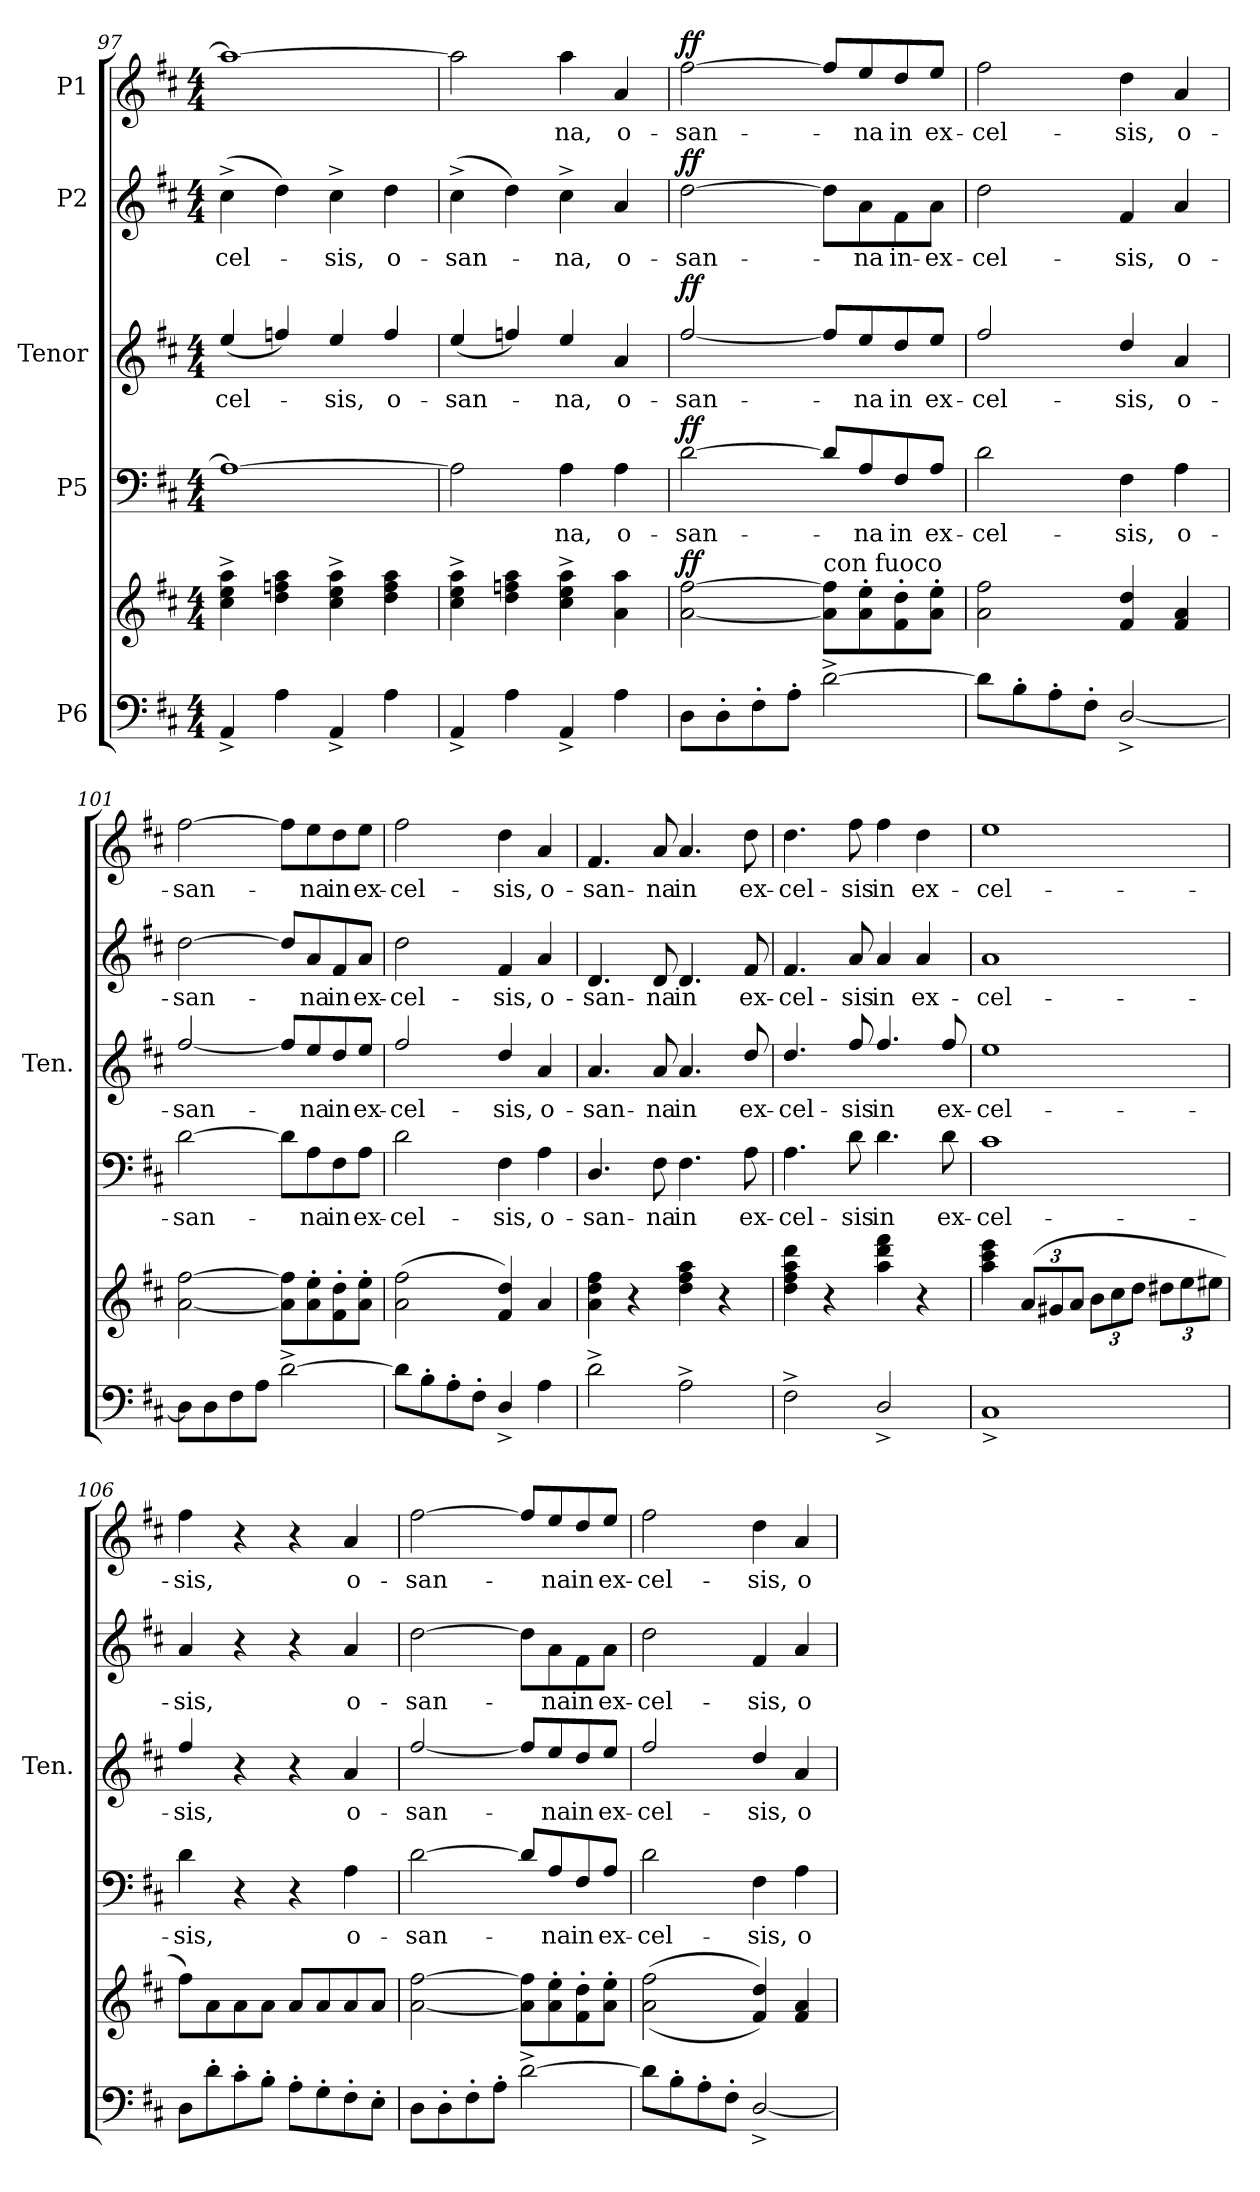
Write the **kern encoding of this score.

**kern	**kern	**dynam	**kern	**text	**dynam	**kern	**text	**dynam	**kern	**text	**dynam	**kern	**text	**dynam
*part5	*part5	*part5	*part4	*part4	*part4	*part3	*part3	*part3	*part2	*part2	*part2	*part1	*part1	*part1
*staff6	*staff5	*staff5/6	*staff4	*staff4	*staff4	*staff3	*staff3	*staff3	*staff2	*staff2	*staff2	*staff1	*staff1	*staff1
*I"P6	*	*	*I"P5	*	*	*I"Tenor	*	*	*I"P2	*	*	*I"P1	*	*
*	*	*	*	*	*	*I'Ten.	*	*	*	*	*	*	*	*
*clefF4	*clefG2	*	*clefF4	*	*	*clefG2	*	*	*clefG2	*	*	*clefG2	*	*
*	*	*	*	*	*	*ITrd7c12	*	*	*	*	*	*	*	*
*k[f#c#]	*k[f#c#]	*	*k[f#c#]	*	*	*k[f#c#]	*	*	*k[f#c#]	*	*	*k[f#c#]	*	*
*D:	*D:	*	*D:	*	*	*D:	*	*	*D:	*	*	*D:	*	*
*M4/4	*M4/4	*	*M4/4	*	*	*M4/4	*	*	*M4/4	*	*	*M4/4	*	*
=97	=97	=97	=97	=97	=97	=97	=97	=97	=97	=97	=97	=97	=97	=97
!	!	!	!	!	!	!	!LO:LY:b	!	!	!LO:LY:b	!	!	!	!
4AA^/	4cc#\^ 4ee\^ 4aa\^	.	1A_	.	.	(>4e/	-cel-	.	(>4cc#^\	-cel-	.	1aa_	.	.
4A\	4dd\ 4ffn\ 4aa\	.	.	.	.	4fn/)	.	.	4dd\)	.	.	.	.	.
!	!	!	!	!	!	!	!LO:LY:b	!	!	!LO:LY:b	!	!	!	!
4AA^/	4cc#\^ 4ee\^ 4aa\^	.	.	.	.	4e/	-sis,	.	4cc#^\	-sis,	.	.	.	.
!	!	!	!	!	!	!	!LO:LY:b	!	!	!LO:LY:b	!	!	!	!
4A\	4dd\ 4ff\ 4aa\	.	.	.	.	4f/	o-	.	4dd\	o-	.	.	.	.
=98	=98	=98	=98	=98	=98	=98	=98	=98	=98	=98	=98	=98	=98	=98
!	!	!	!	!	!	!	!LO:LY:b	!	!	!LO:LY:b	!	!	!	!
4AA^/	4cc#\^ 4ee\^ 4aa\^	.	2A\]	.	.	(>4e/	-san-	.	(>4cc#^\	-san-	.	2aa\]	.	.
4A\	4dd\ 4ffn\ 4aa\	.	.	.	.	4fn/)	.	.	4dd\)	.	.	.	.	.
!	!	!	!	!LO:LY:b	!	!	!LO:LY:b	!	!	!LO:LY:b	!	!	!LO:LY:b	!
4AA^/	4cc#\^ 4ee\^ 4aa\^	.	4A\	-na,	.	4e/	-na,	.	4cc#^\	-na,	.	4aa\	-na,	.
!	!	!	!	!LO:LY:b	!	!	!LO:LY:b	!	!	!LO:LY:b	!	!	!LO:LY:b	!
4A\	4a\ 4aa\	.	4A\	o-	.	4A/	o-	.	4a/	o-	.	4a/	o-	.
=99	=99	=99	=99	=99	=99	=99	=99	=99	=99	=99	=99	=99	=99	=99
!	!	!LO:DY:a	!	!LO:LY:b	!LO:DY:a	!	!LO:LY:b	!LO:DY:a	!	!LO:LY:b	!LO:DY:a	!	!LO:LY:b	!LO:DY:a
8D\L	[2a\ [2ff#\	ff	[2d\	-san-	ff	[2f#/	-san-	ff	[2dd\	-san-	ff	[2ff#\	-san-	ff
8D'\	.	.	.	.	.	.	.	.	.	.	.	.	.	.
8F#'\	.	.	.	.	.	.	.	.	.	.	.	.	.	.
8A'\J	.	.	.	.	.	.	.	.	.	.	.	.	.	.
!	!LO:TX:a:t=con fuoco	!	!	!	!	!	!	!	!	!	!	!	!	!
[2d^\	8a\] 8ff#\]L	.	8d/L]	.	.	8f#/L]	.	.	8dd\L]	.	.	8ff#/L]	.	.
!	!	!	!	!LO:LY:b	!	!	!LO:LY:b	!	!	!LO:LY:b	!	!	!LO:LY:b	!
.	8a\' 8ee\'	.	8A/	-na	.	8e/	-na	.	8a\	-na	.	8ee/	-na	.
!	!	!	!	!LO:LY:b	!	!	!LO:LY:b	!	!	!LO:LY:b	!	!	!LO:LY:b	!
.	8f#\' 8dd\'	.	8F#/	in	.	8d/	in	.	8f#\	in-	.	8dd/	in	.
!	!	!	!	!LO:LY:b	!	!	!LO:LY:b	!	!	!LO:LY:b	!	!	!LO:LY:b	!
.	8a\' 8ee\'J	.	8A/J	ex-	.	8e/J	ex-	.	8a\J	-ex-	.	8ee/J	ex-	.
=100	=100	=100	=100	=100	=100	=100	=100	=100	=100	=100	=100	=100	=100	=100
!	!	!	!	!LO:LY:b	!	!	!LO:LY:b	!	!	!LO:LY:b	!	!	!LO:LY:b	!
8d\L]	2a\ 2ff#\	.	2d\	-cel-	.	2f#/	-cel-	.	2dd\	-cel-	.	2ff#\	-cel-	.
8B'\	.	.	.	.	.	.	.	.	.	.	.	.	.	.
8A'\	.	.	.	.	.	.	.	.	.	.	.	.	.	.
8F#'\J	.	.	.	.	.	.	.	.	.	.	.	.	.	.
!	!	!	!	!LO:LY:b	!	!	!LO:LY:b	!	!	!LO:LY:b	!	!	!LO:LY:b	!
[2D^/	4f#/ 4dd/	.	4F#\	-sis,	.	4d/	-sis,	.	4f#/	-sis,	.	4dd\	-sis,	.
!	!	!	!	!LO:LY:b	!	!	!LO:LY:b	!	!	!LO:LY:b	!	!	!LO:LY:b	!
.	4f#/ 4a/	.	4A\	o-	.	4A/	o-	.	4a/	o-	.	4a/	o-	.
=101	=101	=101	=101	=101	=101	=101	=101	=101	=101	=101	=101	=101	=101	=101
!	!	!	!	!LO:LY:b	!	!	!LO:LY:b	!	!	!LO:LY:b	!	!	!LO:LY:b	!
8D\L]	[2a\ [2ff#\	.	[2d\	-san-	.	[2f#/	-san-	.	[2dd\	-san-	.	[2ff#\	-san-	.
8D\	.	.	.	.	.	.	.	.	.	.	.	.	.	.
8F#\	.	.	.	.	.	.	.	.	.	.	.	.	.	.
8A\J	.	.	.	.	.	.	.	.	.	.	.	.	.	.
[2d^\	8a\] 8ff#\]L	.	8d\L]	.	.	8f#/L]	.	.	8dd/L]	.	.	8ff#\L]	.	.
!	!	!	!	!LO:LY:b	!	!	!LO:LY:b	!	!	!LO:LY:b	!	!	!LO:LY:b	!
.	8a\' 8ee\'	.	8A\	-na	.	8e/	-na	.	8a/	-na	.	8ee\	-na	.
!	!	!	!	!LO:LY:b	!	!	!LO:LY:b	!	!	!LO:LY:b	!	!	!LO:LY:b	!
.	8f#\' 8dd\'	.	8F#\	in	.	8d/	in	.	8f#/	in	.	8dd\	in	.
!	!	!	!	!LO:LY:b	!	!	!LO:LY:b	!	!	!LO:LY:b	!	!	!LO:LY:b	!
.	8a\' 8ee\'J	.	8A\J	ex-	.	8e/J	ex-	.	8a/J	ex-	.	8ee\J	ex-	.
=102	=102	=102	=102	=102	=102	=102	=102	=102	=102	=102	=102	=102	=102	=102
!	!	!	!	!LO:LY:b	!	!	!LO:LY:b	!	!	!LO:LY:b	!	!	!LO:LY:b	!
8d\L]	(>2a\ 2ff#\	.	2d\	-cel-	.	2f#/	-cel-	.	2dd\	-cel-	.	2ff#\	-cel-	.
8B'\	.	.	.	.	.	.	.	.	.	.	.	.	.	.
8A'\	.	.	.	.	.	.	.	.	.	.	.	.	.	.
8F#'\J	.	.	.	.	.	.	.	.	.	.	.	.	.	.
!	!	!	!	!LO:LY:b	!	!	!LO:LY:b	!	!	!LO:LY:b	!	!	!LO:LY:b	!
4D^/	4f#/ 4dd/)	.	4F#\	-sis,	.	4d/	-sis,	.	4f#/	-sis,	.	4dd\	-sis,	.
!	!	!	!	!LO:LY:b	!	!	!LO:LY:b	!	!	!LO:LY:b	!	!	!LO:LY:b	!
4A\	4a/	.	4A\	o-	.	4A/	o-	.	4a/	o-	.	4a/	o-	.
=103	=103	=103	=103	=103	=103	=103	=103	=103	=103	=103	=103	=103	=103	=103
!	!	!	!	!LO:LY:b	!	!	!LO:LY:b	!	!	!LO:LY:b	!	!	!LO:LY:b	!
2d^\	4a\ 4dd\ 4ff#\	.	4.D/	-san-	.	4.A/	-san-	.	4.d/	-san-	.	4.f#/	-san-	.
.	4r	.	.	.	.	.	.	.	.	.	.	.	.	.
!	!	!	!	!LO:LY:b	!	!	!LO:LY:b	!	!	!LO:LY:b	!	!	!LO:LY:b	!
.	.	.	8F#\	-na	.	8A/	-na	.	8d/	-na	.	8a/	-na	.
!	!	!	!	!LO:LY:b	!	!	!LO:LY:b	!	!	!LO:LY:b	!	!	!LO:LY:b	!
2A^\	4dd\ 4ff#\ 4aa\	.	4.F#\	in	.	4.A/	in	.	4.d/	in	.	4.a/	in	.
.	4r	.	.	.	.	.	.	.	.	.	.	.	.	.
!	!	!	!	!LO:LY:b	!	!	!LO:LY:b	!	!	!LO:LY:b	!	!	!LO:LY:b	!
.	.	.	8A\	ex-	.	8d/	ex-	.	8f#/	ex-	.	8dd\	ex-	.
=104	=104	=104	=104	=104	=104	=104	=104	=104	=104	=104	=104	=104	=104	=104
!	!	!	!	!LO:LY:b	!	!	!LO:LY:b	!	!	!LO:LY:b	!	!	!LO:LY:b	!
2F#^\	4dd\ 4ff#\ 4aa\ 4ddd\	.	4.A\	-cel-	.	4.d/	-cel-	.	4.f#/	-cel-	.	4.dd\	-cel-	.
.	4r	.	.	.	.	.	.	.	.	.	.	.	.	.
!	!	!	!	!LO:LY:b	!	!	!LO:LY:b	!	!	!LO:LY:b	!	!	!LO:LY:b	!
.	.	.	8d\	-sis	.	8f#/	-sis	.	8a/	-sis	.	8ff#\	-sis	.
!	!	!	!	!LO:LY:b	!	!	!LO:LY:b	!	!	!LO:LY:b	!	!	!LO:LY:b	!
2D^/	4aa\ 4ddd\ 4fff#\	.	4.d\	in	.	4.f#/	in	.	4a/	in	.	4ff#\	in	.
!	!	!	!	!	!	!	!	!	!	!LO:LY:b	!	!	!LO:LY:b	!
.	4r	.	.	.	.	.	.	.	4a/	ex-	.	4dd\	ex-	.
!	!	!	!	!LO:LY:b	!	!	!LO:LY:b	!	!	!	!	!	!	!
.	.	.	8d\	ex-	.	8f#/	ex-	.	.	.	.	.	.	.
=105	=105	=105	=105	=105	=105	=105	=105	=105	=105	=105	=105	=105	=105	=105
!	!	!	!	!LO:LY:b	!	!	!LO:LY:b	!	!	!LO:LY:b	!	!	!LO:LY:b	!
1C#^	4aa\ 4ccc#\ 4eee\	.	1c#	-cel-	.	1e	-cel-	.	1a	-cel-	.	1ee	-cel-	.
*	*Xbrackettup	*	*	*	*	*	*	*	*	*	*	*	*	*
.	(>12a/L	.	.	.	.	.	.	.	.	.	.	.	.	.
.	12g#X/	.	.	.	.	.	.	.	.	.	.	.	.	.
.	12a/J	.	.	.	.	.	.	.	.	.	.	.	.	.
.	12b\L	.	.	.	.	.	.	.	.	.	.	.	.	.
.	12cc#\	.	.	.	.	.	.	.	.	.	.	.	.	.
.	12dd\J	.	.	.	.	.	.	.	.	.	.	.	.	.
.	12dd#X\L	.	.	.	.	.	.	.	.	.	.	.	.	.
.	12ee\	.	.	.	.	.	.	.	.	.	.	.	.	.
.	12ee#X\J	.	.	.	.	.	.	.	.	.	.	.	.	.
=106	=106	=106	=106	=106	=106	=106	=106	=106	=106	=106	=106	=106	=106	=106
!	!	!	!	!LO:LY:b	!	!	!LO:LY:b	!	!	!LO:LY:b	!	!	!LO:LY:b	!
8D\L	8ff#\L)	.	4d\	-sis,	.	4f#/	-sis,	.	4a/	-sis,	.	4ff#\	-sis,	.
8d'\	8a\	.	.	.	.	.	.	.	.	.	.	.	.	.
8c#'\	8a\	.	4r	.	.	4r	.	.	4r	.	.	4r	.	.
8B'\J	8a\J	.	.	.	.	.	.	.	.	.	.	.	.	.
8A'\L	8a/L	.	4r	.	.	4r	.	.	4r	.	.	4r	.	.
8G'\	8a/	.	.	.	.	.	.	.	.	.	.	.	.	.
!	!	!	!	!LO:LY:b	!	!	!LO:LY:b	!	!	!LO:LY:b	!	!	!LO:LY:b	!
8F#'\	8a/	.	4A\	o-	.	4A/	o-	.	4a/	o-	.	4a/	o-	.
8E'\J	8a/J	.	.	.	.	.	.	.	.	.	.	.	.	.
=107	=107	=107	=107	=107	=107	=107	=107	=107	=107	=107	=107	=107	=107	=107
!	!	!	!	!LO:LY:b	!	!	!LO:LY:b	!	!	!LO:LY:b	!	!	!LO:LY:b	!
8D\L	[2a\ [2ff#\	.	[2d\	-san-	.	[2f#/	-san-	.	[2dd\	-san-	.	[2ff#\	-san-	.
8D'\	.	.	.	.	.	.	.	.	.	.	.	.	.	.
8F#'\	.	.	.	.	.	.	.	.	.	.	.	.	.	.
8A'\J	.	.	.	.	.	.	.	.	.	.	.	.	.	.
[2d^\	8a\] 8ff#\]L	.	8d/L]	.	.	8f#/L]	.	.	8dd\L]	.	.	8ff#/L]	.	.
!	!	!	!	!LO:LY:b	!	!	!LO:LY:b	!	!	!LO:LY:b	!	!	!LO:LY:b	!
.	8a\' 8ee\'	.	8A/	-na	.	8e/	-na	.	8a\	-na	.	8ee/	-na	.
!	!	!	!	!LO:LY:b	!	!	!LO:LY:b	!	!	!LO:LY:b	!	!	!LO:LY:b	!
.	8f#\' 8dd\'	.	8F#/	in	.	8d/	in	.	8f#\	in	.	8dd/	in	.
!	!	!	!	!LO:LY:b	!	!	!LO:LY:b	!	!	!LO:LY:b	!	!	!LO:LY:b	!
.	8a\' 8ee\'J	.	8A/J	ex-	.	8e/J	ex-	.	8a\J	ex-	.	8ee/J	ex-	.
=108	=108	=108	=108	=108	=108	=108	=108	=108	=108	=108	=108	=108	=108	=108
!	!	!	!	!LO:LY:b	!	!	!LO:LY:b	!	!	!LO:LY:b	!	!	!LO:LY:b	!
8d\L]	(<(>2a\ 2ff#\	.	2d\	-cel-	.	2f#/	-cel-	.	2dd\	-cel-	.	2ff#\	-cel-	.
8B'\	.	.	.	.	.	.	.	.	.	.	.	.	.	.
8A'\	.	.	.	.	.	.	.	.	.	.	.	.	.	.
8F#'\J	.	.	.	.	.	.	.	.	.	.	.	.	.	.
!	!	!	!	!LO:LY:b	!	!	!LO:LY:b	!	!	!LO:LY:b	!	!	!LO:LY:b	!
[2D^/	4f#/ 4dd/))	.	4F#\	-sis,	.	4d/	-sis,	.	4f#/	-sis,	.	4dd\	-sis,	.
!	!	!	!	!LO:LY:b	!	!	!LO:LY:b	!	!	!LO:LY:b	!	!	!LO:LY:b	!
.	4f#/ 4a/	.	4A\	o-	.	4A/	o-	.	4a/	o-	.	4a/	o-	.
=	=	=	=	=	=	=	=	=	=	=	=	=	=	=
*-	*-	*-	*-	*-	*-	*-	*-	*-	*-	*-	*-	*-	*-	*-
